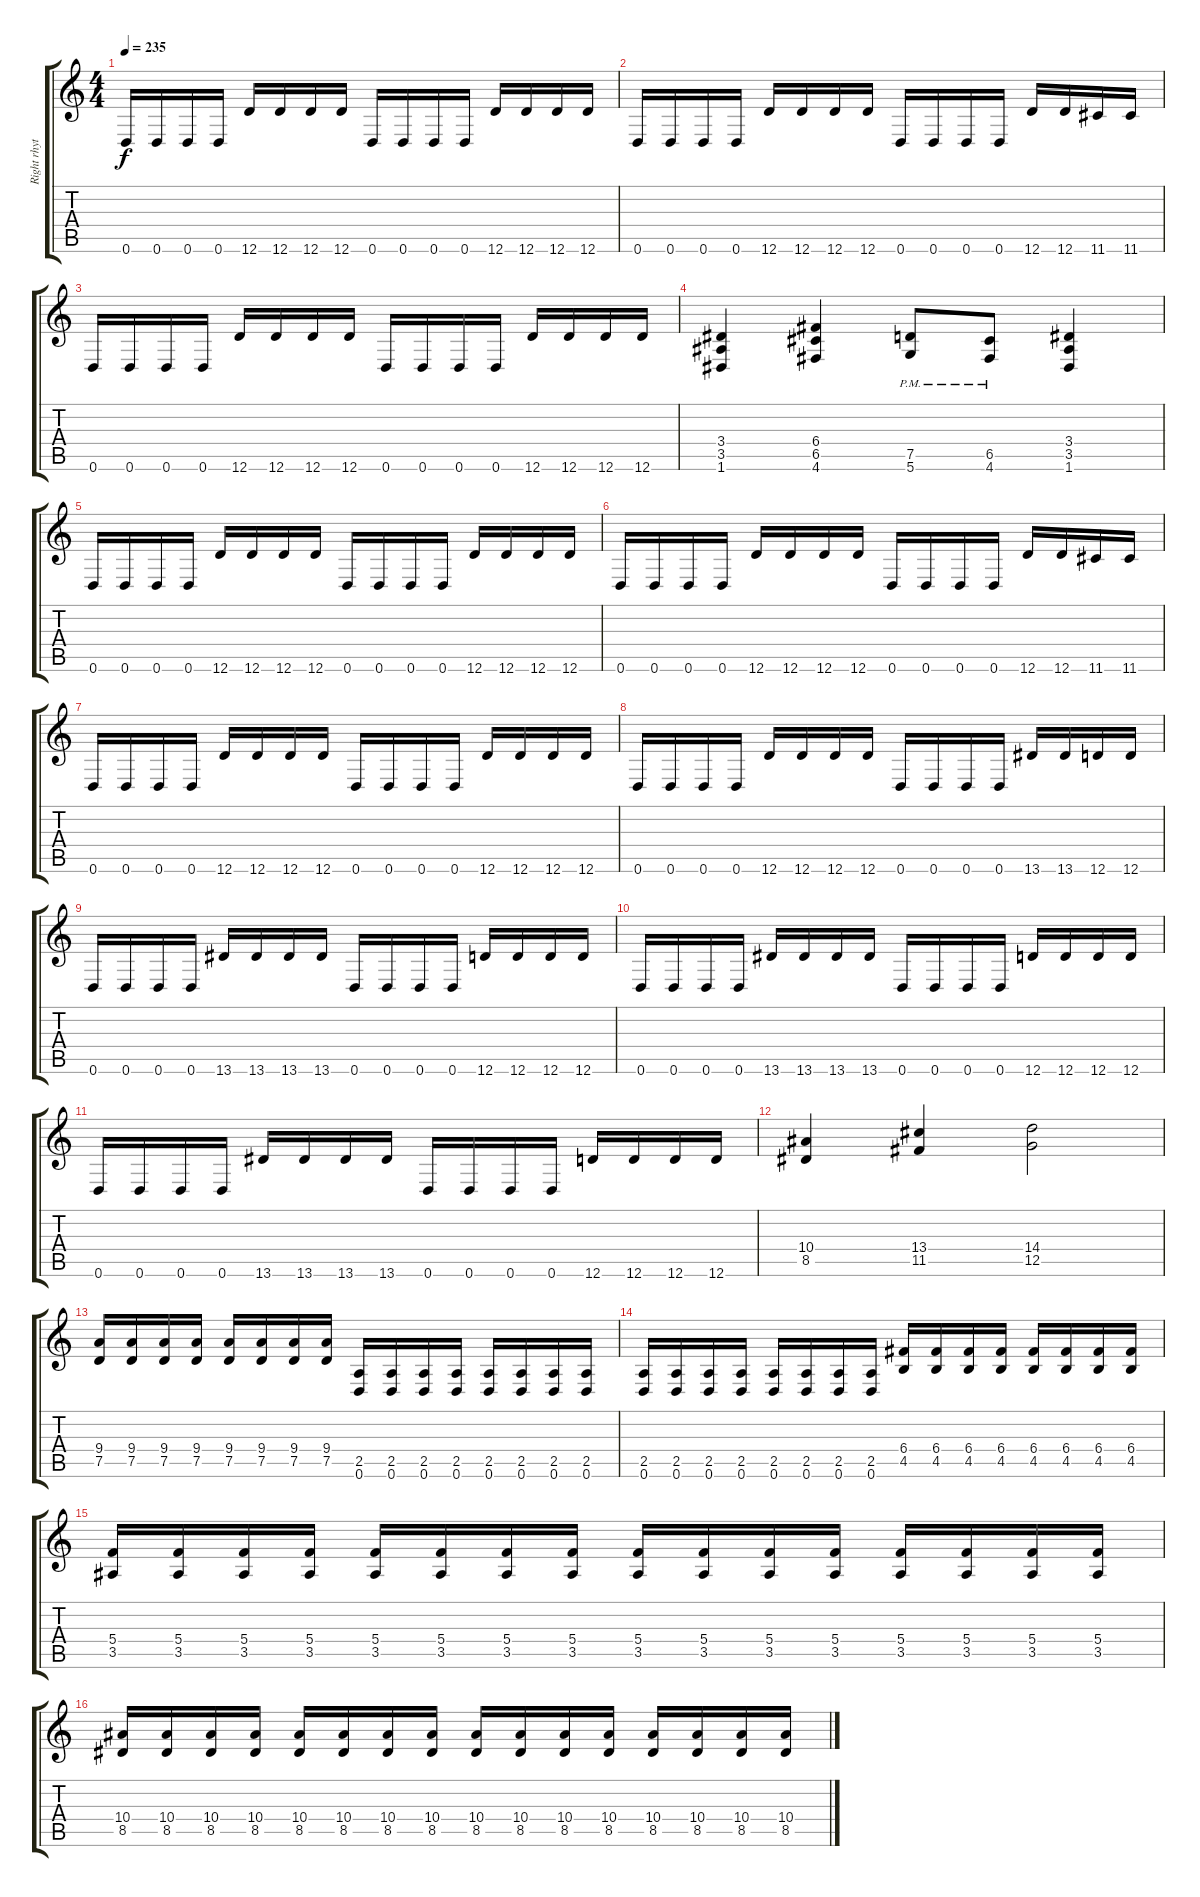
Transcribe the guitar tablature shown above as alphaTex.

\track ("Right rhythm" "Right rhyt") {instrument overdrivenguitar}
\staff {score tabs}
\tuning (D4 A3 F3 C3 G2 D2) {hide}
\ts (4 4)
\tempo 235
\clef g2
\ks c
0.6.16{dy f} 0.6.16 0.6.16 0.6.16 12.6.16 12.6.16 12.6.16 12.6.16 0.6.16 0.6.16 0.6.16 0.6.16 12.6.16 12.6.16 12.6.16 12.6.16 |
0.6.16 0.6.16 0.6.16 0.6.16 12.6.16 12.6.16 12.6.16 12.6.16 0.6.16 0.6.16 0.6.16 0.6.16 12.6.16 12.6.16 11.6.16 11.6.16 |
0.6.16 0.6.16 0.6.16 0.6.16 12.6.16 12.6.16 12.6.16 12.6.16 0.6.16 0.6.16 0.6.16 0.6.16 12.6.16 12.6.16 12.6.16 12.6.16 |
(3.4 3.5 1.6).4 (6.4 6.5 4.6).4 (7.5{pm} 5.6{pm}).8 (6.5{pm} 4.6{pm}).8 (3.4 3.5 1.6).4 |
0.6.16 0.6.16 0.6.16 0.6.16 12.6.16 12.6.16 12.6.16 12.6.16 0.6.16 0.6.16 0.6.16 0.6.16 12.6.16 12.6.16 12.6.16 12.6.16 |
0.6.16 0.6.16 0.6.16 0.6.16 12.6.16 12.6.16 12.6.16 12.6.16 0.6.16 0.6.16 0.6.16 0.6.16 12.6.16 12.6.16 11.6.16 11.6.16 |
0.6.16 0.6.16 0.6.16 0.6.16 12.6.16 12.6.16 12.6.16 12.6.16 0.6.16 0.6.16 0.6.16 0.6.16 12.6.16 12.6.16 12.6.16 12.6.16 |
0.6.16 0.6.16 0.6.16 0.6.16 12.6.16 12.6.16 12.6.16 12.6.16 0.6.16 0.6.16 0.6.16 0.6.16 13.6.16 13.6.16 12.6.16 12.6.16 |
0.6.16 0.6.16 0.6.16 0.6.16 13.6.16 13.6.16 13.6.16 13.6.16 0.6.16 0.6.16 0.6.16 0.6.16 12.6.16 12.6.16 12.6.16 12.6.16 |
0.6.16 0.6.16 0.6.16 0.6.16 13.6.16 13.6.16 13.6.16 13.6.16 0.6.16 0.6.16 0.6.16 0.6.16 12.6.16 12.6.16 12.6.16 12.6.16 |
0.6.16 0.6.16 0.6.16 0.6.16 13.6.16 13.6.16 13.6.16 13.6.16 0.6.16 0.6.16 0.6.16 0.6.16 12.6.16 12.6.16 12.6.16 12.6.16 |
(10.4 8.5).4 (13.4 11.5).4 (14.4 12.5).2 |
(9.4 7.5).16 (9.4 7.5).16 (9.4 7.5).16 (9.4 7.5).16 (9.4 7.5).16 (9.4 7.5).16 (9.4 7.5).16 (9.4 7.5).16 (2.5 0.6).16 (2.5 0.6).16 (2.5 0.6).16 (2.5 0.6).16 (2.5 0.6).16 (2.5 0.6).16 (2.5 0.6).16 (2.5 0.6).16 |
(2.5 0.6).16 (2.5 0.6).16 (2.5 0.6).16 (2.5 0.6).16 (2.5 0.6).16 (2.5 0.6).16 (2.5 0.6).16 (2.5 0.6).16 (6.4 4.5).16 (6.4 4.5).16 (6.4 4.5).16 (6.4 4.5).16 (6.4 4.5).16 (6.4 4.5).16 (6.4 4.5).16 (6.4 4.5).16 |
(5.4 3.5).16 (5.4 3.5).16 (5.4 3.5).16 (5.4 3.5).16 (5.4 3.5).16 (5.4 3.5).16 (5.4 3.5).16 (5.4 3.5).16 (5.4 3.5).16 (5.4 3.5).16 (5.4 3.5).16 (5.4 3.5).16 (5.4 3.5).16 (5.4 3.5).16 (5.4 3.5).16 (5.4 3.5).16 |
(10.4 8.5).16 (10.4 8.5).16 (10.4 8.5).16 (10.4 8.5).16 (10.4 8.5).16 (10.4 8.5).16 (10.4 8.5).16 (10.4 8.5).16 (10.4 8.5).16 (10.4 8.5).16 (10.4 8.5).16 (10.4 8.5).16 (10.4 8.5).16 (10.4 8.5).16 (10.4 8.5).16 (10.4 8.5).16
